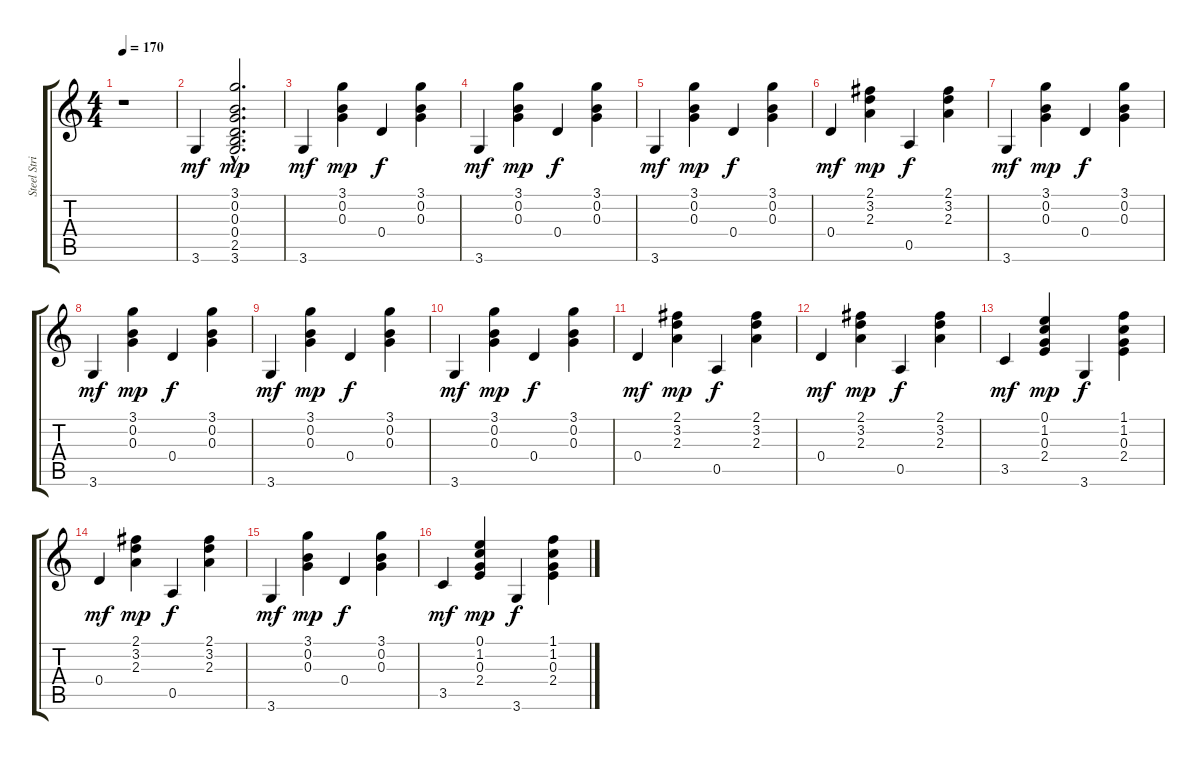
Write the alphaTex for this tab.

\track ("Steel String" "Steel Stri") {instrument acousticguitarsteel}
\staff {score tabs}
\tuning (E4 B3 G3 D3 A2 E2) {hide}
\ts (4 4)
\tempo 170
\clef g2
\ks c
r.1{dy mf instrument acousticguitarsteel} |
3.6.4 (3.1{hac} 0.2{hac} 0.3{hac} 0.4{hac} 2.5{hac} 3.6{hac}).2{d dy mp} |
3.6.4{dy mf} (3.1 0.2 0.3).4{dy mp} 0.4.4{dy f} (3.1 0.2 0.3).4 |
3.6.4{dy mf} (3.1 0.2 0.3).4{dy mp} 0.4.4{dy f} (3.1 0.2 0.3).4 |
3.6.4{dy mf} (3.1 0.2 0.3).4{dy mp} 0.4.4{dy f} (3.1 0.2 0.3).4 |
0.4.4{dy mf} (2.1 3.2 2.3).4{dy mp} 0.5.4{dy f} (2.1 3.2 2.3).4 |
3.6.4{dy mf} (3.1 0.2 0.3).4{dy mp} 0.4.4{dy f} (3.1 0.2 0.3).4 |
3.6.4{dy mf} (3.1 0.2 0.3).4{dy mp} 0.4.4{dy f} (3.1 0.2 0.3).4 |
3.6.4{dy mf} (3.1 0.2 0.3).4{dy mp} 0.4.4{dy f} (3.1 0.2 0.3).4 |
3.6.4{dy mf} (3.1 0.2 0.3).4{dy mp} 0.4.4{dy f} (3.1 0.2 0.3).4 |
0.4.4{dy mf} (2.1 3.2 2.3).4{dy mp} 0.5.4{dy f} (2.1 3.2 2.3).4 |
0.4.4{dy mf} (2.1 3.2 2.3).4{dy mp} 0.5.4{dy f} (2.1 3.2 2.3).4 |
3.5.4{dy mf} (0.1 1.2 0.3 2.4).4{dy mp} 3.6.4{dy f} (1.1 1.2 0.3 2.4).4 |
0.4.4{dy mf} (2.1 3.2 2.3).4{dy mp} 0.5.4{dy f} (2.1 3.2 2.3).4 |
3.6.4{dy mf} (3.1 0.2 0.3).4{dy mp} 0.4.4{dy f} (3.1 0.2 0.3).4 |
3.5.4{dy mf} (0.1 1.2 0.3 2.4).4{dy mp} 3.6.4{dy f} (1.1 1.2 0.3 2.4).4
